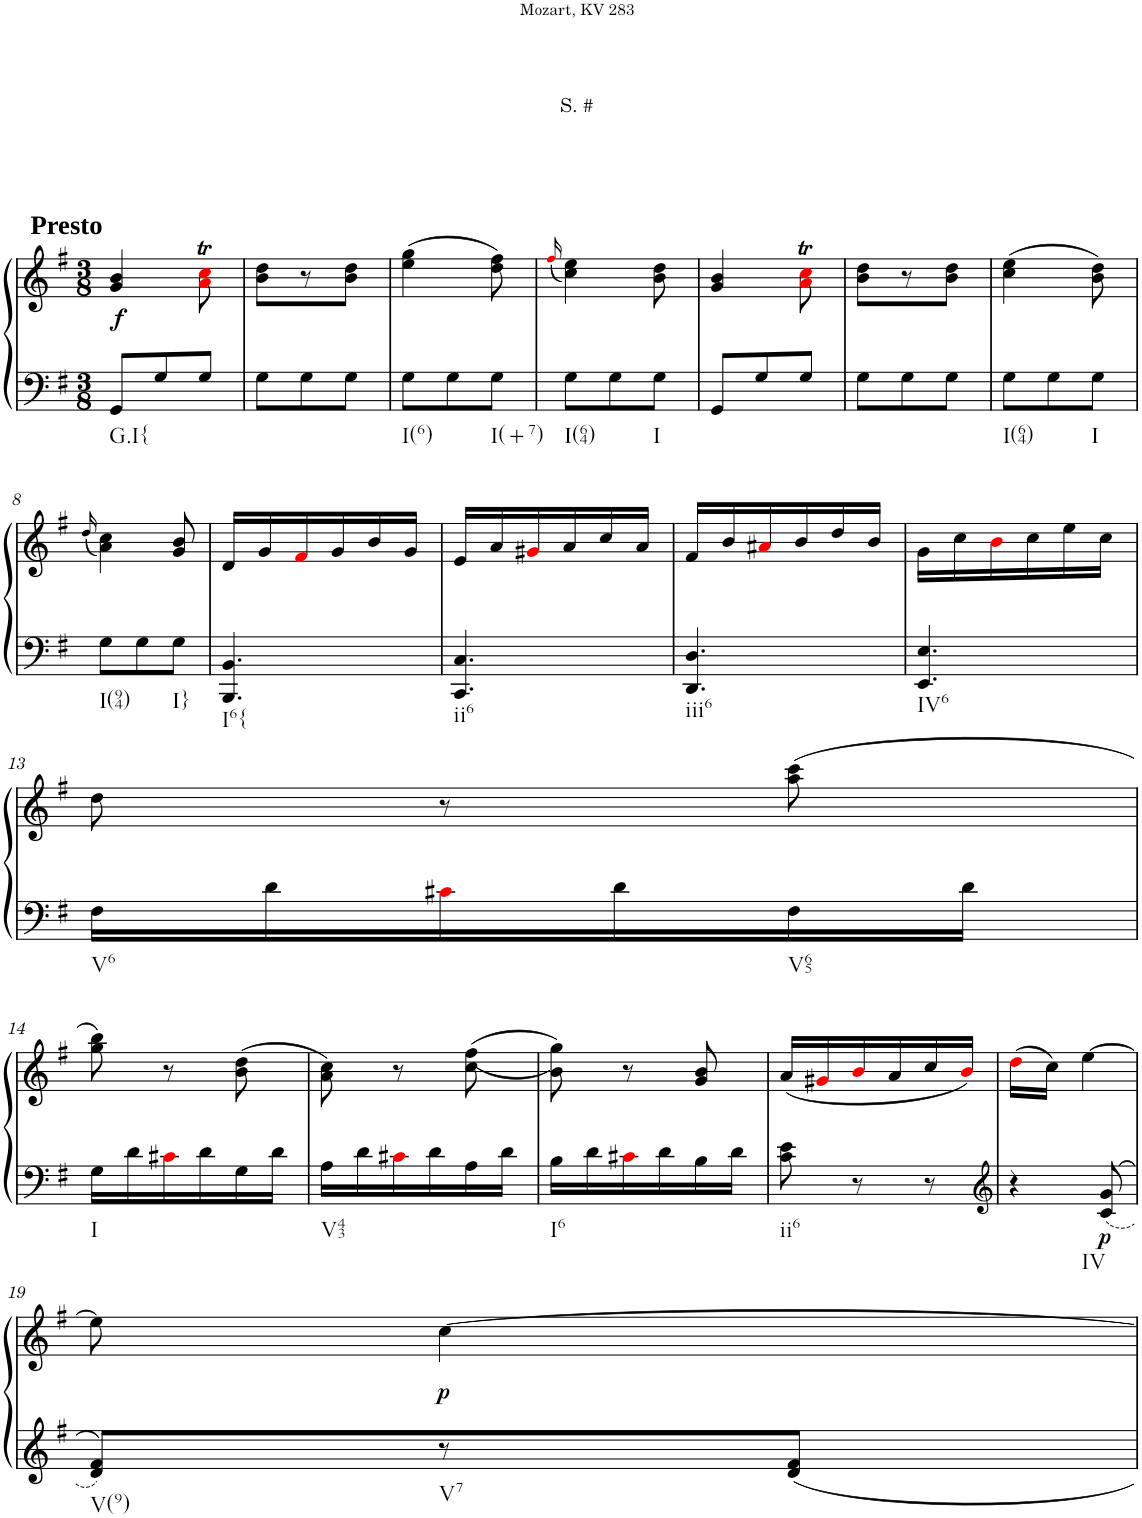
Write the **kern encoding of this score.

**kern	**kern	**dynam
*part1	*part1	*part1
*staff2	*staff1	*staff1/2
*I"Klavier linke Hand	*	*
*clefF4	*clefG2	*
*k[f#]	*k[f#]	*
*M3/8	*M3/8	*
=1	=1	=1
!	!LO:TX:a:B:t=Presto	!
!LO:TX:b:t=G.I{	!	!
!	!	!LO:DY:b
8GG/L	4g/ 4b/	f
8G/	.	.
8G/J	8ai\T 8cci\T	.
=2	=2	=2
8G\L	8b\ 8dd\L	.
8G\	8r	.
8G\J	8b\ 8dd\J	.
=3	=3	=3
!LO:TX:b:t=I(6)	!	!
8G\L	(4ee\ 4gg\	.
8G\	.	.
!LO:TX:b:t=I(+7)	!	!
8G\J	8dd\ 8ff#\)	.
=4	=4	=4
.	(16qff#i/	.
!LO:TX:b:t=I(64)	!	!
8G\L	4cc\ 4ee\)	.
8G\	.	.
!LO:TX:b:t=I	!	!
8G\J	8b\ 8dd\	.
=5	=5	=5
8GG/L	4g/ 4b/	.
8G/	.	.
8G/J	8ai\T 8cci\T	.
=6	=6	=6
8G\L	8b\ 8dd\L	.
8G\	8r	.
8G\J	8b\ 8dd\J	.
=7	=7	=7
!LO:TX:b:t=I(64)	!	!
8G\L	(4cc\ 4ee\	.
8G\	.	.
!LO:TX:b:t=I	!	!
8G\J	8b\ 8dd\)	.
!!LO:LB:g=z
=8	=8	=8
.	(16qdd/	.
!LO:TX:b:t=I(94)	!	!
8G\L	4a\ 4cc\)	.
8G\	.	.
!LO:TX:b:t=I}	!	!
8G\J	8g/ 8b/	.
=9	=9	=9
!LO:TX:b:t=I6{	!	!
4.BBB/ 4.BB/	16d/LL	.
.	16g/	.
.	16f#i/	.
.	16g/	.
.	16b/	.
.	16g/JJ	.
=10	=10	=10
!LO:TX:b:t=ii6	!	!
4.CC/ 4.C/	16e/LL	.
.	16a/	.
.	16g#Xi/	.
.	16a/	.
.	16cc/	.
.	16a/JJ	.
=11	=11	=11
!LO:TX:b:t=iii6	!	!
4.DD/ 4.D/	16f#/LL	.
.	16b/	.
.	16a#Xi/	.
.	16b/	.
.	16dd/	.
.	16b/JJ	.
=12	=12	=12
!LO:TX:b:t=IV6	!	!
4.EE/ 4.E/	16g\LL	.
.	16cc\	.
.	16bi\	.
.	16cc\	.
.	16ee\	.
.	16cc\JJ	.
!!LO:LB:g=z
=13	=13	=13
!LO:TX:b:t=V6	!	!
16F#\LL	8dd\	.
16d\	.	.
16c#Xi\	8r	.
16d\	.	.
!LO:TX:b:t=V65	!	!
16F#\	(8aa\ 8ccc\	.
16d\JJ	.	.
!!LO:LB:g=z
=14	=14	=14
!LO:TX:b:t=I	!	!
16G\LL	8gg\ 8bb\)	.
16d\	.	.
16c#Xi\	8r	.
16d\	.	.
16G\	(8b\ 8dd\	.
16d\JJ	.	.
=15	=15	=15
!LO:TX:b:t=V43	!	!
16A\LL	8a\ 8cc\)	.
16d\	.	.
16c#Xi\	8r	.
16d\	.	.
16A\	(<(8cc\ 8ff#\	.
16d\JJ	.	.
=16	=16	=16
!LO:TX:b:t=I6	!	!
16B\LL	8b\ 8gg\))	.
16d\	.	.
16c#Xi\	8r	.
16d\	.	.
16B\	8g/ 8b/	.
16d\JJ	.	.
=17	=17	=17
!LO:TX:b:t=ii6	!	!
8c\ 8e\	(16a/LL	.
.	16g#Xi/	.
8r	16bi/	.
.	16a/	.
8r	16cc/	.
.	16bi/JJ)	.
=18	=18	=18
*clefG2	*	*
!LO:TX:b:t=IV	!	!
4r	(16ddi\LL	.
.	16cc\JJ)	.
.	[4ee\	.
!	!	!LO:DY:b=2
8c/ 8g/	.	p
!!LO:LB:g=z
=19	=19	=19
!LO:TX:b:t=V(9)	!	!
8d/ 8f#/L	8ee\]	.
!LO:TX:b:t=V7	!	!
!	!	!LO:DY:b
8r	[4cc\	p
8d/ 8f#/J	.	.
=	=	=
*-	*-	*-
